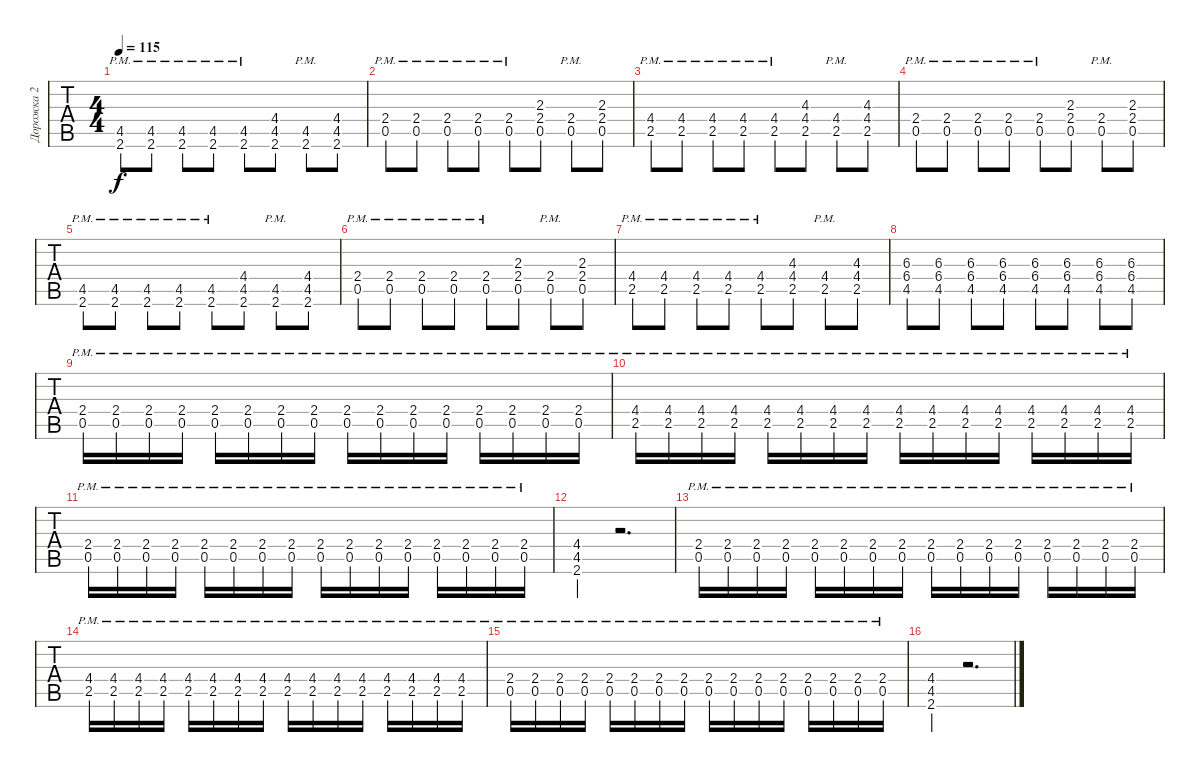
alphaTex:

\track ("Дорожка 2" "Дорожка 2") {instrument distortionguitar}
\staff {tabs}
\tuning (E4 B3 G3 D3 A2 E2) {hide}
\ts (4 4)
\tempo 115
\clef g2
\ks c
(4.5{pm} 2.6{pm}).8{dy f} (4.5{pm} 2.6{pm}).8 (4.5{pm} 2.6{pm}).8 (4.5{pm} 2.6{pm}).8 (4.5{pm} 2.6{pm}).8 (4.4 4.5 2.6).8 (4.5{pm} 2.6{pm}).8 (4.4 4.5 2.6).8 |
(2.4{pm} 0.5{pm}).8 (2.4{pm} 0.5{pm}).8 (2.4{pm} 0.5{pm}).8 (2.4{pm} 0.5{pm}).8 (2.4{pm} 0.5{pm}).8 (2.3 2.4 0.5).8 (2.4{pm} 0.5{pm}).8 (2.3 2.4 0.5).8 |
(4.4{pm} 2.5{pm}).8 (4.4{pm} 2.5{pm}).8 (4.4{pm} 2.5{pm}).8 (4.4{pm} 2.5{pm}).8 (4.4{pm} 2.5{pm}).8 (4.3 4.4 2.5).8 (4.4{pm} 2.5{pm}).8 (4.3 4.4 2.5).8 |
(2.4{pm} 0.5{pm}).8 (2.4{pm} 0.5{pm}).8 (2.4{pm} 0.5{pm}).8 (2.4{pm} 0.5{pm}).8 (2.4{pm} 0.5{pm}).8 (2.3 2.4 0.5).8 (2.4{pm} 0.5{pm}).8 (2.3 2.4 0.5).8 |
(4.5{pm} 2.6{pm}).8 (4.5{pm} 2.6{pm}).8 (4.5{pm} 2.6{pm}).8 (4.5{pm} 2.6{pm}).8 (4.5{pm} 2.6{pm}).8 (4.4 4.5 2.6).8 (4.5{pm} 2.6{pm}).8 (4.4 4.5 2.6).8 |
(2.4{pm} 0.5{pm}).8 (2.4{pm} 0.5{pm}).8 (2.4{pm} 0.5{pm}).8 (2.4{pm} 0.5{pm}).8 (2.4{pm} 0.5{pm}).8 (2.3 2.4 0.5).8 (2.4{pm} 0.5{pm}).8 (2.3 2.4 0.5).8 |
(4.4{pm} 2.5{pm}).8 (4.4{pm} 2.5{pm}).8 (4.4{pm} 2.5{pm}).8 (4.4{pm} 2.5{pm}).8 (4.4{pm} 2.5{pm}).8 (4.3 4.4 2.5).8 (4.4{pm} 2.5{pm}).8 (4.3 4.4 2.5).8 |
(6.3 6.4 4.5).8 (6.3 6.4 4.5).8 (6.3 6.4 4.5).8 (6.3 6.4 4.5).8 (6.3 6.4 4.5).8 (6.3 6.4 4.5).8 (6.3 6.4 4.5).8 (6.3 6.4 4.5).8 |
(2.4{pm} 0.5{pm}).16 (2.4{pm} 0.5{pm}).16 (2.4{pm} 0.5{pm}).16 (2.4{pm} 0.5{pm}).16 (2.4{pm} 0.5{pm}).16 (2.4{pm} 0.5{pm}).16 (2.4{pm} 0.5{pm}).16 (2.4{pm} 0.5{pm}).16 (2.4{pm} 0.5{pm}).16 (2.4{pm} 0.5{pm}).16 (2.4{pm} 0.5{pm}).16 (2.4{pm} 0.5{pm}).16 (2.4{pm} 0.5{pm}).16 (2.4{pm} 0.5{pm}).16 (2.4{pm} 0.5{pm}).16 (2.4{pm} 0.5{pm}).16 |
(4.4{pm} 2.5{pm}).16 (4.4{pm} 2.5{pm}).16 (4.4{pm} 2.5{pm}).16 (4.4{pm} 2.5{pm}).16 (4.4{pm} 2.5{pm}).16 (4.4{pm} 2.5{pm}).16 (4.4{pm} 2.5{pm}).16 (4.4{pm} 2.5{pm}).16 (4.4{pm} 2.5{pm}).16 (4.4{pm} 2.5{pm}).16 (4.4{pm} 2.5{pm}).16 (4.4{pm} 2.5{pm}).16 (4.4{pm} 2.5{pm}).16 (4.4{pm} 2.5{pm}).16 (4.4{pm} 2.5{pm}).16 (4.4{pm} 2.5{pm}).16 |
(2.4{pm} 0.5{pm}).16 (2.4{pm} 0.5{pm}).16 (2.4{pm} 0.5{pm}).16 (2.4{pm} 0.5{pm}).16 (2.4{pm} 0.5{pm}).16 (2.4{pm} 0.5{pm}).16 (2.4{pm} 0.5{pm}).16 (2.4{pm} 0.5{pm}).16 (2.4{pm} 0.5{pm}).16 (2.4{pm} 0.5{pm}).16 (2.4{pm} 0.5{pm}).16 (2.4{pm} 0.5{pm}).16 (2.4{pm} 0.5{pm}).16 (2.4{pm} 0.5{pm}).16 (2.4{pm} 0.5{pm}).16 (2.4{pm} 0.5{pm}).16 |
(4.4{st} 4.5{st} 2.6{st}).4 r.2{d} |
(2.4{pm} 0.5{pm}).16 (2.4{pm} 0.5{pm}).16 (2.4{pm} 0.5{pm}).16 (2.4{pm} 0.5{pm}).16 (2.4{pm} 0.5{pm}).16 (2.4{pm} 0.5{pm}).16 (2.4{pm} 0.5{pm}).16 (2.4{pm} 0.5{pm}).16 (2.4{pm} 0.5{pm}).16 (2.4{pm} 0.5{pm}).16 (2.4{pm} 0.5{pm}).16 (2.4{pm} 0.5{pm}).16 (2.4{pm} 0.5{pm}).16 (2.4{pm} 0.5{pm}).16 (2.4{pm} 0.5{pm}).16 (2.4{pm} 0.5{pm}).16 |
(4.4{pm} 2.5{pm}).16 (4.4{pm} 2.5{pm}).16 (4.4{pm} 2.5{pm}).16 (4.4{pm} 2.5{pm}).16 (4.4{pm} 2.5{pm}).16 (4.4{pm} 2.5{pm}).16 (4.4{pm} 2.5{pm}).16 (4.4{pm} 2.5{pm}).16 (4.4{pm} 2.5{pm}).16 (4.4{pm} 2.5{pm}).16 (4.4{pm} 2.5{pm}).16 (4.4{pm} 2.5{pm}).16 (4.4{pm} 2.5{pm}).16 (4.4{pm} 2.5{pm}).16 (4.4{pm} 2.5{pm}).16 (4.4{pm} 2.5{pm}).16 |
(2.4{pm} 0.5{pm}).16 (2.4{pm} 0.5{pm}).16 (2.4{pm} 0.5{pm}).16 (2.4{pm} 0.5{pm}).16 (2.4{pm} 0.5{pm}).16 (2.4{pm} 0.5{pm}).16 (2.4{pm} 0.5{pm}).16 (2.4{pm} 0.5{pm}).16 (2.4{pm} 0.5{pm}).16 (2.4{pm} 0.5{pm}).16 (2.4{pm} 0.5{pm}).16 (2.4{pm} 0.5{pm}).16 (2.4{pm} 0.5{pm}).16 (2.4{pm} 0.5{pm}).16 (2.4{pm} 0.5{pm}).16 (2.4{pm} 0.5{pm}).16 |
(4.4{st} 4.5{st} 2.6{st}).4 r.2{d}
